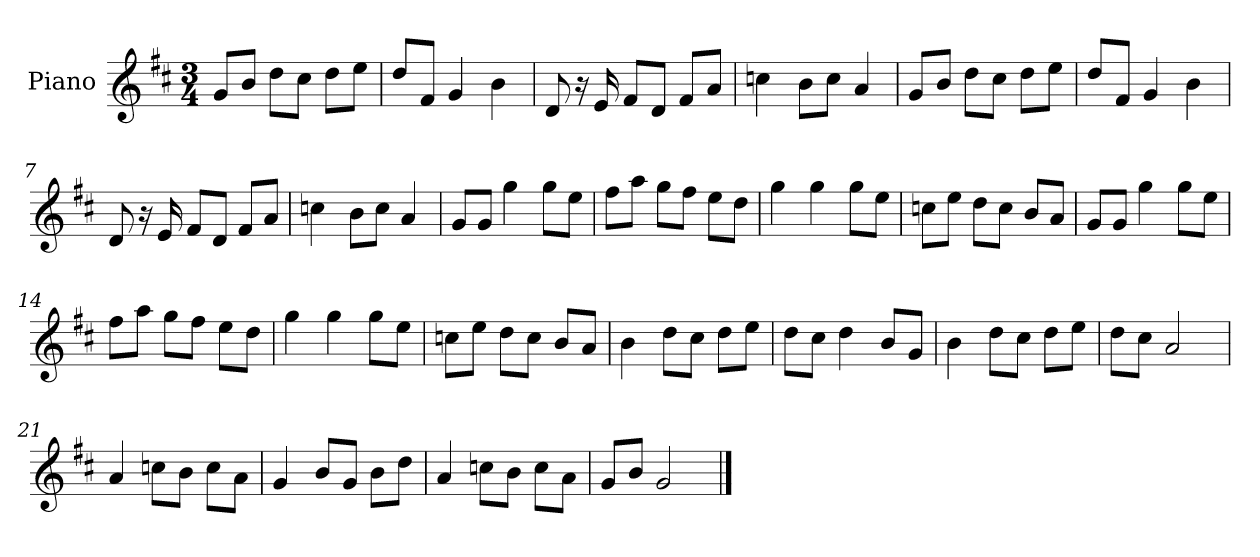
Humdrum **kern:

**kern
*part1
*staff1
*I"Piano
*I'P-no
*clefG2
*k[f#c#]
*M3/4
*MM181
=1
8g/L
8b/J
8dd\L
8cc#\J
8dd\L
8ee\J
=2
8dd/L
8f#/J
4g/
4b\
=3
8d/
16r
16e/
8f#/L
8d/J
8f#/L
8a/J
=4
4ccn\
8b\L
8cc\J
4a/
=5
8g/L
8b/J
8dd\L
8cc#\J
8dd\L
8ee\J
=6
8dd/L
8f#/J
4g/
4b\
!!LO:LB:g=z
=7
8d/
16r
16e/
8f#/L
8d/J
8f#/L
8a/J
=8
4ccn\
8b\L
8cc\J
4a/
=9
8g/L
8g/J
4gg\
8gg\L
8ee\J
=10
8ff#\L
8aa\J
8gg\L
8ff#\J
8ee\L
8dd\J
=11
4gg\
4gg\
8gg\L
8ee\J
=12
8ccn\L
8ee\J
8dd\L
8cc\J
8b/L
8a/J
=13
8g/L
8g/J
4gg\
8gg\L
8ee\J
!!LO:LB:g=z
=14
8ff#\L
8aa\J
8gg\L
8ff#\J
8ee\L
8dd\J
=15
4gg\
4gg\
8gg\L
8ee\J
=16
8ccn\L
8ee\J
8dd\L
8cc\J
8b/L
8a/J
=17
4b\
8dd\L
8cc#\J
8dd\L
8ee\J
=18
8dd\L
8cc#\J
4dd\
8b/L
8g/J
=19
4b\
8dd\L
8cc#\J
8dd\L
8ee\J
=20
8dd\L
8cc#\J
2a/
=21
4a/
8ccn\L
8b\J
8cc\L
8a\J
!!LO:LB:g=z
=22
4g/
8b/L
8g/J
8b\L
8dd\J
=23
4a/
8ccn\L
8b\J
8cc\L
8a\J
=24
8g/L
8b/J
2g/
==
*-
